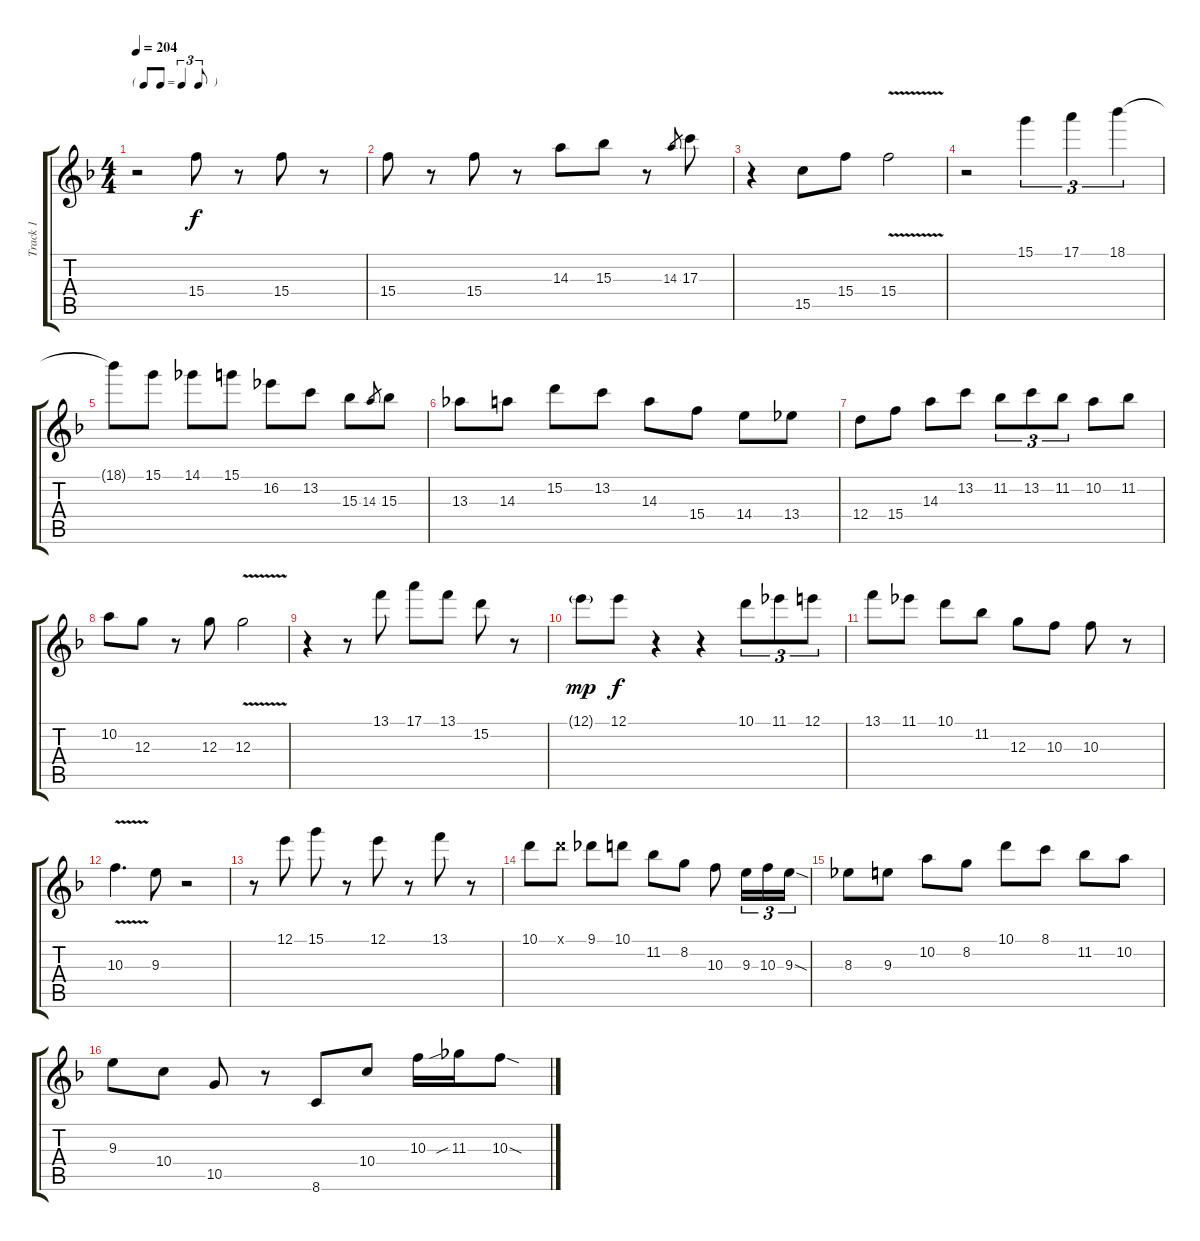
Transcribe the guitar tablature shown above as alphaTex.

\track ("Track 1" "Track 1") {instrument acousticguitarsteel}
\staff {score tabs}
\tuning (E4 B3 G3 D3 A2 E2) {hide}
\ts (4 4)
\tf triplet8th
\tempo 204
\clef g2
\ks f
r.2{dy f} 15.4.8 r.8 15.4.8 r.8 |
15.4.8 r.8 15.4.8 r.8 14.3.8 15.3.8 r.8 14.3.8{gr} 17.3.8 |
r.4 15.5.8 15.4.8 15.4{v}.2 |
r.2 15.1.4{tu (3 2)} 17.1.4{tu (3 2)} 18.1.4{tu (3 2)} |
18.1{t}.8 15.1.8 14.1.8 15.1.8 16.2.8 13.2.8 15.3.8 14.3.8{gr} 15.3.8 |
13.3.8 14.3.8 15.2.8 13.2.8 14.3.8 15.4.8 14.4.8 13.4.8 |
12.4.8 15.4.8 14.3.8 13.2.8 11.2.8{tu (3 2)} 13.2.8{tu (3 2)} 11.2.8{tu (3 2)} 10.2.8 11.2.8 |
10.2.8 12.3.8 r.8 12.3.8 12.3{v}.2 |
r.4 r.8 13.1.8 17.1.8 13.1.8 15.2.8 r.8 |
12.1{g}.8{dy mp} 12.1.8{dy f} r.4 r.4 10.1.8{tu (3 2)} 11.1.8{tu (3 2)} 12.1.8{tu (3 2)} |
13.1.8 11.1.8 10.1.8 11.2.8 12.3.8 10.3.8 10.3.8 r.8 |
10.3{v}.4{d} 9.3.8 r.2 |
r.8 12.1.8 15.1.8 r.8 12.1.8 r.8 13.1.8 r.8 |
10.1.8 10.1{x}.8 9.1.8 10.1.8 11.2.8 8.2.8 10.3.8 9.3.16{tu (3 2)} 10.3.16{tu (3 2)} 9.3{sod}.16{tu (3 2)} |
8.3.8 9.3.8 10.2.8 8.2.8 10.1.8 8.1.8 11.2.8 10.2.8 |
9.3.8 10.4.8 10.5.8 r.8 8.6.8 10.4.8 10.3.16 11.3{sib}.16 10.3{sod}.8
